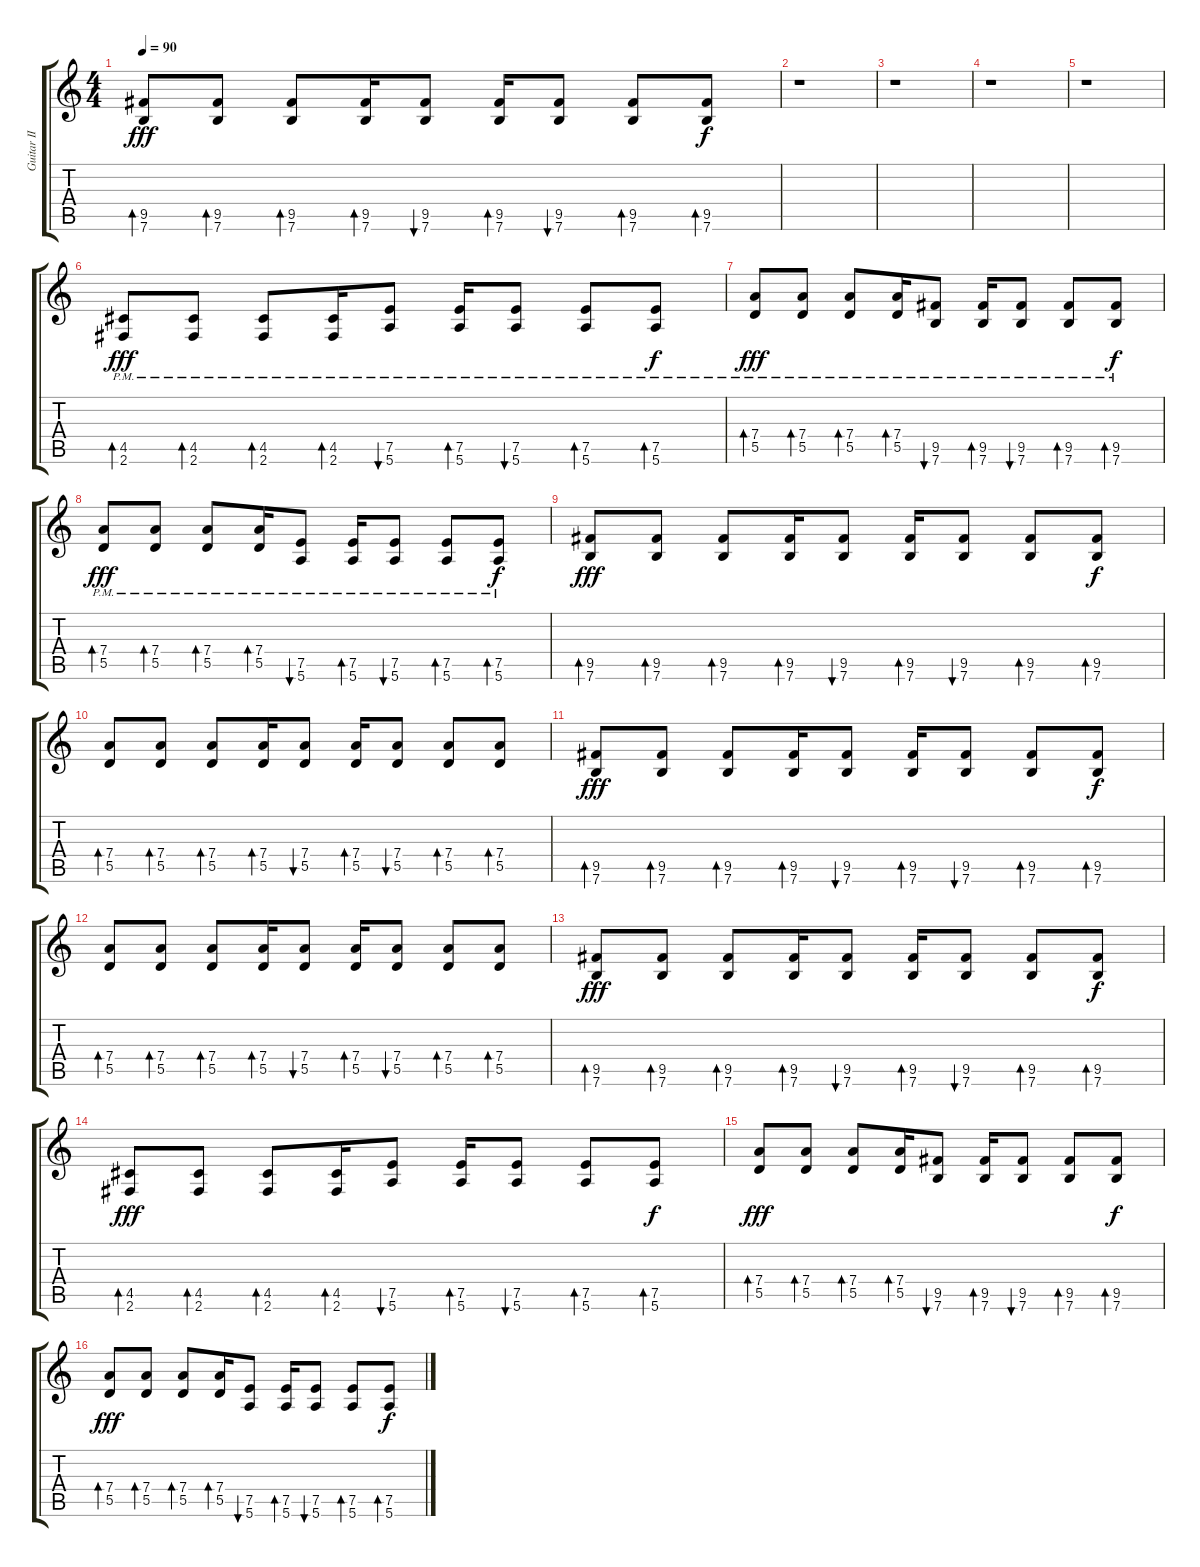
\track ("Guitar II (Jayson Fernandez)" "Guitar II ") {instrument distortionguitar}
\staff {score tabs}
\tuning (E4 B3 G3 D3 A2 E2) {hide}
\ts (4 4)
\tempo 90
\clef g2
\ks c
(9.5 7.6).8{bd 60 dy fff} (9.5 7.6).8{bd 60} (9.5 7.6).8{bd 60} (9.5 7.6).16{bd 60} (9.5 7.6).8{bu 60} (9.5 7.6).16{bd 60} (9.5 7.6).8{bu 60} (9.5 7.6).8{bd 60} (9.5 7.6).8{bd 60 dy f} |
r.1 |
r.1 |
r.1 |
r.1 |
(4.5{pm} 2.6{pm}).8{bd 60 dy fff} (4.5{pm} 2.6{pm}).8{bd 60} (4.5{pm} 2.6{pm}).8{bd 60} (4.5{pm} 2.6{pm}).16{bd 60} (7.5{pm} 5.6{pm}).8{bu 60} (7.5{pm} 5.6{pm}).16{bd 60} (7.5{pm} 5.6{pm}).8{bu 60} (7.5{pm} 5.6{pm}).8{bd 60} (7.5{pm} 5.6{pm}).8{bd 60 dy f} |
(7.4{pm} 5.5{pm}).8{bd 60 dy fff} (7.4{pm} 5.5{pm}).8{bd 60} (7.4{pm} 5.5{pm}).8{bd 60} (7.4{pm} 5.5{pm}).16{bd 60} (9.5{pm} 7.6{pm}).8{bu 60} (9.5{pm} 7.6{pm}).16{bd 60} (9.5{pm} 7.6{pm}).8{bu 60} (9.5{pm} 7.6{pm}).8{bd 60} (9.5{pm} 7.6{pm}).8{bd 60 dy f} |
(7.4{pm} 5.5{pm}).8{bd 60 dy fff} (7.4{pm} 5.5{pm}).8{bd 60} (7.4{pm} 5.5{pm}).8{bd 60} (7.4{pm} 5.5{pm}).16{bd 60} (7.5{pm} 5.6{pm}).8{bu 60} (7.5{pm} 5.6{pm}).16{bd 60} (7.5{pm} 5.6{pm}).8{bu 60} (7.5{pm} 5.6{pm}).8{bd 60} (7.5{pm} 5.6{pm}).8{bd 60 dy f} |
(9.5 7.6).8{bd 60 dy fff} (9.5 7.6).8{bd 60} (9.5 7.6).8{bd 60} (9.5 7.6).16{bd 60} (9.5 7.6).8{bu 60} (9.5 7.6).16{bd 60} (9.5 7.6).8{bu 60} (9.5 7.6).8{bd 60} (9.5 7.6).8{bd 60 dy f} |
(7.4 5.5).8{bd 60} (7.4 5.5).8{bd 60} (7.4 5.5).8{bd 60} (7.4 5.5).16{bd 60} (7.4 5.5).8{bu 60} (7.4 5.5).16{bd 60} (7.4 5.5).8{bu 60} (7.4 5.5).8{bd 60} (7.4 5.5).8{bd 60} |
(9.5 7.6).8{bd 60 dy fff} (9.5 7.6).8{bd 60} (9.5 7.6).8{bd 60} (9.5 7.6).16{bd 60} (9.5 7.6).8{bu 60} (9.5 7.6).16{bd 60} (9.5 7.6).8{bu 60} (9.5 7.6).8{bd 60} (9.5 7.6).8{bd 60 dy f} |
(7.4 5.5).8{bd 60} (7.4 5.5).8{bd 60} (7.4 5.5).8{bd 60} (7.4 5.5).16{bd 60} (7.4 5.5).8{bu 60} (7.4 5.5).16{bd 60} (7.4 5.5).8{bu 60} (7.4 5.5).8{bd 60} (7.4 5.5).8{bd 60} |
(9.5 7.6).8{bd 60 dy fff} (9.5 7.6).8{bd 60} (9.5 7.6).8{bd 60} (9.5 7.6).16{bd 60} (9.5 7.6).8{bu 60} (9.5 7.6).16{bd 60} (9.5 7.6).8{bu 60} (9.5 7.6).8{bd 60} (9.5 7.6).8{bd 60 dy f} |
(4.5 2.6).8{bd 60 dy fff} (4.5 2.6).8{bd 60} (4.5 2.6).8{bd 60} (4.5 2.6).16{bd 60} (7.5 5.6).8{bu 60} (7.5 5.6).16{bd 60} (7.5 5.6).8{bu 60} (7.5 5.6).8{bd 60} (7.5 5.6).8{bd 60 dy f} |
(7.4 5.5).8{bd 60 dy fff} (7.4 5.5).8{bd 60} (7.4 5.5).8{bd 60} (7.4 5.5).16{bd 60} (9.5 7.6).8{bu 60} (9.5 7.6).16{bd 60} (9.5 7.6).8{bu 60} (9.5 7.6).8{bd 60} (9.5 7.6).8{bd 60 dy f} |
(7.4 5.5).8{bd 60 dy fff} (7.4 5.5).8{bd 60} (7.4 5.5).8{bd 60} (7.4 5.5).16{bd 60} (7.5 5.6).8{bu 60} (7.5 5.6).16{bd 60} (7.5 5.6).8{bu 60} (7.5 5.6).8{bd 60} (7.5 5.6).8{bd 60 dy f}
